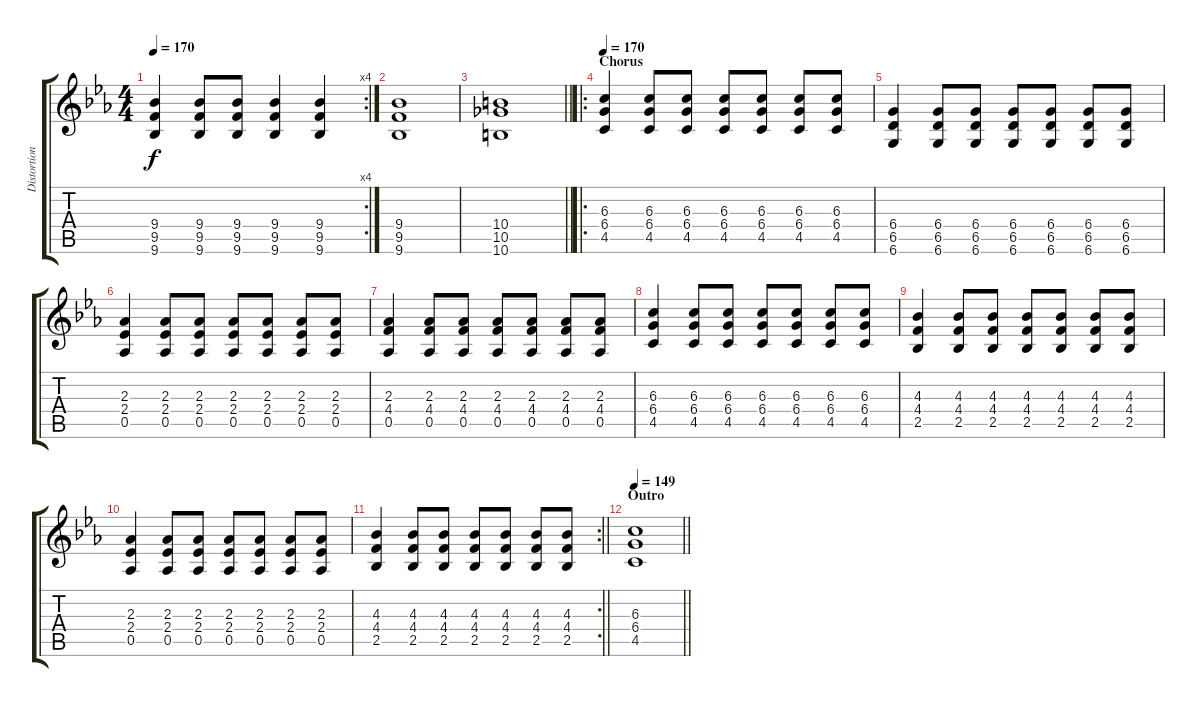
\track ("Distortion Guitar I" "Distortion") {instrument distortionguitar}
\staff {score tabs}
\tuning (Eb4 Bb3 Gb3 Db3 Ab2 Db2) {hide}
\rc 4
\ts (4 4)
\tempo 170
\clef g2
\ks cminor
(9.4 9.5 9.6).4{dy f} (9.4 9.5 9.6).8 (9.4 9.5 9.6).8 (9.4 9.5 9.6).4 (9.4 9.5 9.6).4 |
(9.4 9.5 9.6).1 |
\barLineRight lightlight
(10.4 10.5 10.6).1 |
\ro
\section ("" "Chorus")
\tempo 170
(6.3 6.4 4.5).4 (6.3 6.4 4.5).8 (6.3 6.4 4.5).8 (6.3 6.4 4.5).8 (6.3 6.4 4.5).8 (6.3 6.4 4.5).8 (6.3 6.4 4.5).8 |
(6.4 6.5 6.6).4 (6.4 6.5 6.6).8 (6.4 6.5 6.6).8 (6.4 6.5 6.6).8 (6.4 6.5 6.6).8 (6.4 6.5 6.6).8 (6.4 6.5 6.6).8 |
(2.3 2.4 0.5).4 (2.3 2.4 0.5).8 (2.3 2.4 0.5).8 (2.3 2.4 0.5).8 (2.3 2.4 0.5).8 (2.3 2.4 0.5).8 (2.3 2.4 0.5).8 |
(2.3 4.4 0.5).4 (2.3 4.4 0.5).8 (2.3 4.4 0.5).8 (2.3 4.4 0.5).8 (2.3 4.4 0.5).8 (2.3 4.4 0.5).8 (2.3 4.4 0.5).8 |
(6.3 6.4 4.5).4 (6.3 6.4 4.5).8 (6.3 6.4 4.5).8 (6.3 6.4 4.5).8 (6.3 6.4 4.5).8 (6.3 6.4 4.5).8 (6.3 6.4 4.5).8 |
(4.3 4.4 2.5).4 (4.3 4.4 2.5).8 (4.3 4.4 2.5).8 (4.3 4.4 2.5).8 (4.3 4.4 2.5).8 (4.3 4.4 2.5).8 (4.3 4.4 2.5).8 |
(2.3 2.4 0.5).4 (2.3 2.4 0.5).8 (2.3 2.4 0.5).8 (2.3 2.4 0.5).8 (2.3 2.4 0.5).8 (2.3 2.4 0.5).8 (2.3 2.4 0.5).8 |
\rc 2
\barLineRight lightlight
(4.3 4.4 2.5).4 (4.3 4.4 2.5).8 (4.3 4.4 2.5).8 (4.3 4.4 2.5).8 (4.3 4.4 2.5).8 (4.3 4.4 2.5).8 (4.3 4.4 2.5).8 |
\section ("" "Outro")
\tempo 149
\barLineRight lightlight
(6.3 6.4 4.5).1{volume 0}
